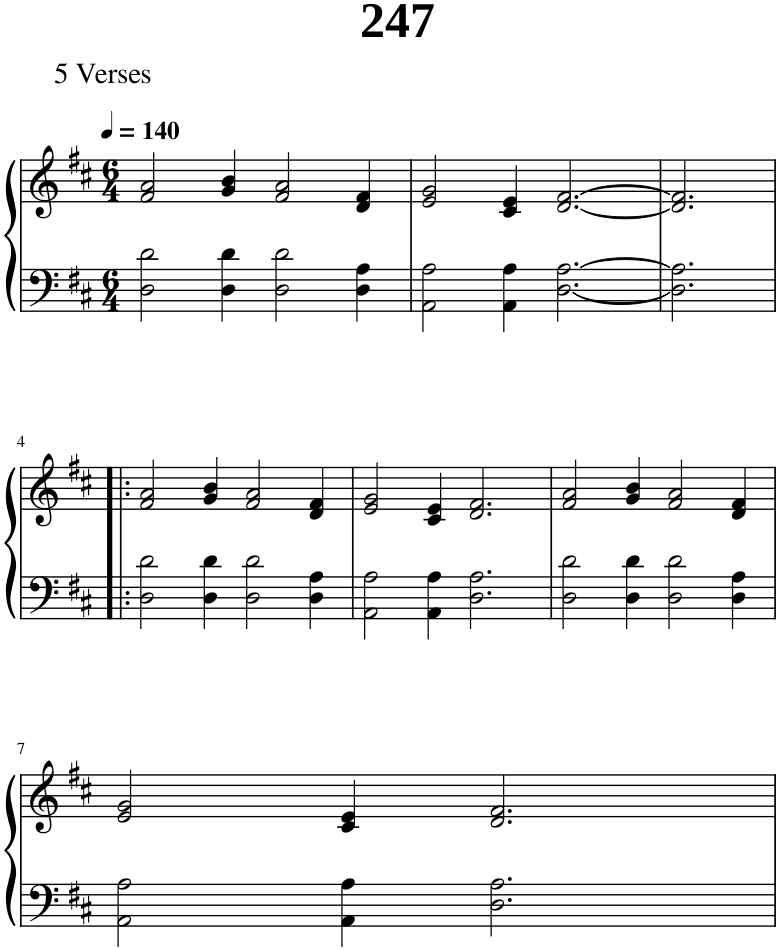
**kern	**kern
*part1	*part1
*staff2	*staff1
*I"Piano	*
*I'Pno.	*
*clefF4	*clefG2
*k[f#c#]	*k[f#c#]
*M6/4	*M6/4
*MM140	*MM140
=1	=1
2D\ 2d\	2f#/ 2a/
4D\ 4d\	4g/ 4b/
2D\ 2d\	2f#/ 2a/
4D\ 4A\	4d/ 4f#/
=2	=2
2AA\ 2A\	2e/ 2g/
4AA\ 4A\	4c#/ 4e/
[2.D\ [2.A\	[2.d/ [2.f#/
=3	=3
2.D\] 2.A\]	2.d/] 2.f#/]
!!LO:LB:g=z
=4!|:	=4!|:
2D\ 2d\	2f#/ 2a/
4D\ 4d\	4g/ 4b/
2D\ 2d\	2f#/ 2a/
4D\ 4A\	4d/ 4f#/
=5	=5
2AA\ 2A\	2e/ 2g/
4AA\ 4A\	4c#/ 4e/
2.D\ 2.A\	2.d/ 2.f#/
=6	=6
2D\ 2d\	2f#/ 2a/
4D\ 4d\	4g/ 4b/
2D\ 2d\	2f#/ 2a/
4D\ 4A\	4d/ 4f#/
!!LO:LB:g=z
=7	=7
2AA\ 2A\	2e/ 2g/
4AA\ 4A\	4c#/ 4e/
2.D\ 2.A\	2.d/ 2.f#/
=	=
*-	*-
